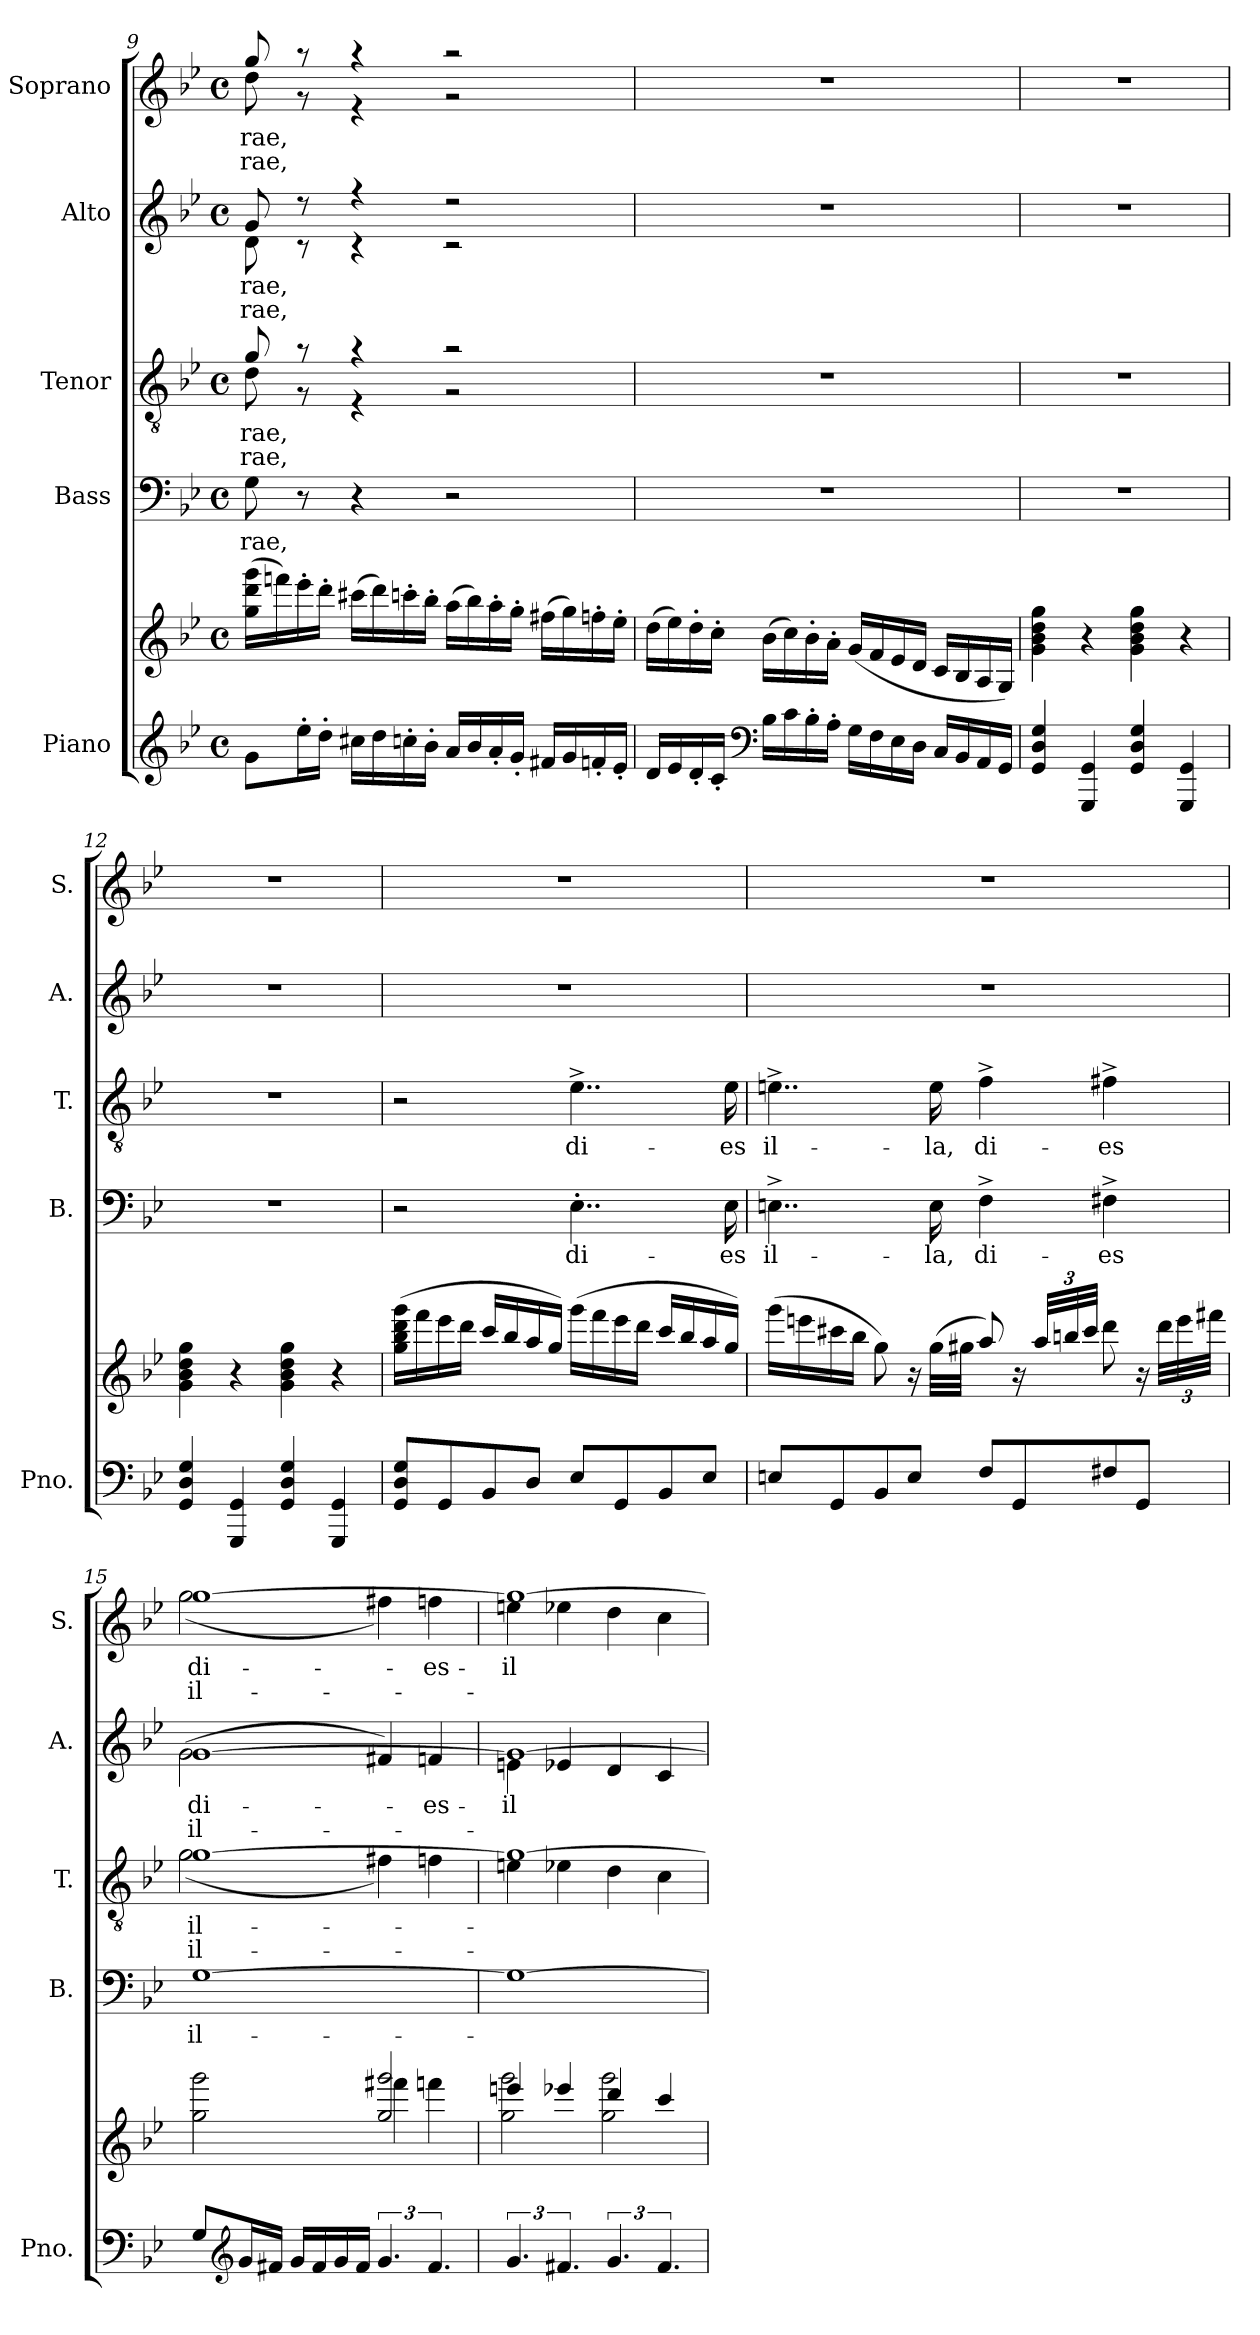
**kern	**kern	**kern	**text	**kern	**text	**text	**kern	**text	**text	**kern	**text	**text
*part5	*part5	*part4	*part4	*part3	*part3	*part3	*part2	*part2	*part2	*part1	*part1	*part1
*staff6	*staff5	*staff4	*staff4	*staff3	*staff3	*staff3	*staff2	*staff2	*staff2	*staff1	*staff1	*staff1
*I"Piano	*	*I"Bass	*	*I"Tenor	*	*	*I"Alto	*	*	*I"Soprano	*	*
*I'Pno.	*	*I'B.	*	*I'T.	*	*	*I'A.	*	*	*I'S.	*	*
*clefG2	*clefG2	*clefF4	*	*clefGv2	*	*	*clefG2	*	*	*clefG2	*	*
*	*	*	*	*ITrd7c12	*	*	*	*	*	*	*	*
*k[b-e-]	*k[b-e-]	*k[b-e-]	*	*k[b-e-]	*	*	*k[b-e-]	*	*	*k[b-e-]	*	*
*B-:	*B-:	*B-:	*	*B-:	*	*	*B-:	*	*	*B-:	*	*
*M4/4	*M4/4	*M4/4	*	*M4/4	*	*	*M4/4	*	*	*M4/4	*	*
*met(c)	*met(c)	*met(c)	*	*met(c)	*	*	*met(c)	*	*	*met(c)	*	*
=9	=9	=9	=9	=9	=9	=9	=9	=9	=9	=9	=9	=9
!	!	!	!LO:LY:b	!	!	!LO:LY:b	!	!	!	!	!	!
*	*	*	*	*^	*	*	*	*	*	*	*	*
!	!	!	!	!	!	!LO:LY:b	!	!	!	!LO:LY:b	!	!	!
*	*	*	*	*	*	*	*	*^	*	*	*	*	*
!	!	!	!	!	!	!	!	!	!	!LO:LY:b	!	!	!	!LO:LY:b
*	*	*	*	*	*	*	*	*	*	*	*	*^	*	*
!	!	!	!	!	!	!	!	!	!	!	!	!	!	!LO:LY:b	!
8g\L	(>16gg\ 16ddd\ 16ggg\LL	8G\	-rae,	8G/	8D\	-rae,	-rae,	8g/	8d\	-rae,	-rae,	8gg/	8dd\	-rae,	-rae,
.	16fffn\)	.	.	.	.	.	.	.	.	.	.	.	.	.	.
16ee-'\L	16eee-'\	8r	.	8r	8r	.	.	8r	8r	.	.	8r	8r	.	.
16dd'\JJ	16ddd'\JJ	.	.	.	.	.	.	.	.	.	.	.	.	.	.
16cc#X\LL	(>16ccc#X\LL	4r	.	4r	4r	.	.	4r	4r	.	.	4r	4r	.	.
16dd\	16ddd\)	.	.	.	.	.	.	.	.	.	.	.	.	.	.
16ccn'\	16cccn'\	.	.	.	.	.	.	.	.	.	.	.	.	.	.
16b-'\JJ	16bb-'\JJ	.	.	.	.	.	.	.	.	.	.	.	.	.	.
16a/LL	(>16aa\LL	2r	.	2r	2r	.	.	2r	2r	.	.	2r	2r	.	.
16b-/	16bb-\)	.	.	.	.	.	.	.	.	.	.	.	.	.	.
16a'/	16aa'\	.	.	.	.	.	.	.	.	.	.	.	.	.	.
16g'/JJ	16gg'\JJ	.	.	.	.	.	.	.	.	.	.	.	.	.	.
16f#X/LL	(>16ff#X\LL	.	.	.	.	.	.	.	.	.	.	.	.	.	.
16g/	16gg\)	.	.	.	.	.	.	.	.	.	.	.	.	.	.
16fn'/	16ffn'\	.	.	.	.	.	.	.	.	.	.	.	.	.	.
16e-'/JJ	16ee-'\JJ	.	.	.	.	.	.	.	.	.	.	.	.	.	.
*	*	*	*	*v	*v	*	*	*	*	*	*	*v	*v	*	*
*	*	*	*	*	*	*	*v	*v	*	*	*	*	*
=10	=10	=10	=10	=10	=10	=10	=10	=10	=10	=10	=10	=10
16d/LL	(>16dd\LL	1r	.	1r	.	.	1r	.	.	1r	.	.
16e-/	16ee-\)	.	.	.	.	.	.	.	.	.	.	.
16d'/	16dd'\	.	.	.	.	.	.	.	.	.	.	.
16c'/JJ	16cc'\JJ	.	.	.	.	.	.	.	.	.	.	.
*clefF4	*	*	*	*	*	*	*	*	*	*	*	*
16B-\LL	(>16b-\LL	.	.	.	.	.	.	.	.	.	.	.
16c\	16cc\)	.	.	.	.	.	.	.	.	.	.	.
16B-'\	16b-'\	.	.	.	.	.	.	.	.	.	.	.
16A'\JJ	16a'\JJ	.	.	.	.	.	.	.	.	.	.	.
16G\LL	(<16g/LL	.	.	.	.	.	.	.	.	.	.	.
16F\	16f/	.	.	.	.	.	.	.	.	.	.	.
16E-\	16e-/	.	.	.	.	.	.	.	.	.	.	.
16D\JJ	16d/JJ	.	.	.	.	.	.	.	.	.	.	.
16C/LL	16c/LL	.	.	.	.	.	.	.	.	.	.	.
16BB-/	16B-/	.	.	.	.	.	.	.	.	.	.	.
16AA/	16A/	.	.	.	.	.	.	.	.	.	.	.
16GG/JJ	16G/JJ)	.	.	.	.	.	.	.	.	.	.	.
!!LO:LB:g=z
=11	=11	=11	=11	=11	=11	=11	=11	=11	=11	=11	=11	=11
4GG/ 4D/ 4G/	4g\ 4b-\ 4dd\ 4gg\	1r	.	1r	.	.	1r	.	.	1r	.	.
4GGG/ 4GG/	4r	.	.	.	.	.	.	.	.	.	.	.
4GG/ 4D/ 4G/	4g\ 4b-\ 4dd\ 4gg\	.	.	.	.	.	.	.	.	.	.	.
4GGG/ 4GG/	4r	.	.	.	.	.	.	.	.	.	.	.
!!LO:PB:g=z
=12	=12	=12	=12	=12	=12	=12	=12	=12	=12	=12	=12	=12
4GG/ 4D/ 4G/	4g\ 4b-\ 4dd\ 4gg\	1r	.	1r	.	.	1r	.	.	1r	.	.
4GGG/ 4GG/	4r	.	.	.	.	.	.	.	.	.	.	.
4GG/ 4D/ 4G/	4g\ 4b-\ 4dd\ 4gg\	.	.	.	.	.	.	.	.	.	.	.
4GGG/ 4GG/	4r	.	.	.	.	.	.	.	.	.	.	.
=13	=13	=13	=13	=13	=13	=13	=13	=13	=13	=13	=13	=13
8GG/ 8D/ 8G/L	(>16gg\ 16bb-\ 16ddd\ 16ggg\LL	2r	.	2r	.	.	1r	.	.	1r	.	.
.	16fff\	.	.	.	.	.	.	.	.	.	.	.
8GG/	16eee-\	.	.	.	.	.	.	.	.	.	.	.
.	16ddd\JJ	.	.	.	.	.	.	.	.	.	.	.
8BB-/	16ccc/LL	.	.	.	.	.	.	.	.	.	.	.
.	16bb-/	.	.	.	.	.	.	.	.	.	.	.
8D/J	16aa/	.	.	.	.	.	.	.	.	.	.	.
.	16gg/JJ)	.	.	.	.	.	.	.	.	.	.	.
!	!	!	!LO:LY:b	!	!LO:LY:b	!	!	!	!	!	!	!
8E-/L	(>16ggg\LL	4..E-'\	di-	4..E-^\	di-	.	.	.	.	.	.	.
.	16fff\	.	.	.	.	.	.	.	.	.	.	.
8GG/	16eee-\	.	.	.	.	.	.	.	.	.	.	.
.	16ddd\JJ	.	.	.	.	.	.	.	.	.	.	.
8BB-/	16ccc/LL	.	.	.	.	.	.	.	.	.	.	.
.	16bb-/	.	.	.	.	.	.	.	.	.	.	.
8E-/J	16aa/	.	.	.	.	.	.	.	.	.	.	.
!	!	!	!LO:LY:b	!	!LO:LY:b	!	!	!	!	!	!	!
.	16gg/JJ)	16E-\	-es	16E-\	-es	.	.	.	.	.	.	.
=14	=14	=14	=14	=14	=14	=14	=14	=14	=14	=14	=14	=14
!	!	!	!LO:LY:b	!	!LO:LY:b	!	!	!	!	!	!	!
8En/L	(>16ggg\LL	4..En^\	il-	4..En^\	il-	.	1r	.	.	1r	.	.
.	16eeen\	.	.	.	.	.	.	.	.	.	.	.
8GG/	16ccc#X\	.	.	.	.	.	.	.	.	.	.	.
.	16bb-\JJ	.	.	.	.	.	.	.	.	.	.	.
8BB-/	8gg\)	.	.	.	.	.	.	.	.	.	.	.
8E/J	16r	.	.	.	.	.	.	.	.	.	.	.
!	!	!	!LO:LY:b	!	!LO:LY:b	!	!	!	!	!	!	!
.	(>32gg\LLL	16E\	-la,	16E\	-la,	.	.	.	.	.	.	.
.	32gg#X\JJJ	.	.	.	.	.	.	.	.	.	.	.
!	!	!	!LO:LY:b	!	!LO:LY:b	!	!	!	!	!	!	!
8F/L	8aa/)	4F^\	di-	4F^\	di-	.	.	.	.	.	.	.
8GG/	16r	.	.	.	.	.	.	.	.	.	.	.
*	*Xbrackettup	*	*	*	*	*	*	*	*	*	*	*
.	48aa/LLL	.	.	.	.	.	.	.	.	.	.	.
.	48bbn/	.	.	.	.	.	.	.	.	.	.	.
.	48ccc#/JJJ	.	.	.	.	.	.	.	.	.	.	.
!	!	!	!LO:LY:b	!	!LO:LY:b	!	!	!	!	!	!	!
8F#X/	8ddd\	4F#X^\	-es	4F#X^\	-es	.	.	.	.	.	.	.
8GG/J	16r	.	.	.	.	.	.	.	.	.	.	.
.	48ddd\LLL	.	.	.	.	.	.	.	.	.	.	.
.	48eee\	.	.	.	.	.	.	.	.	.	.	.
.	48fff#X\JJJ	.	.	.	.	.	.	.	.	.	.	.
!!LO:PB:g=z
=15	=15	=15	=15	=15	=15	=15	=15	=15	=15	=15	=15	=15
*	*^	*	*	*	*	*	*	*	*	*	*	*
!	!	!	!	!LO:LY:b	!	!	!LO:LY:b	!	!	!	!	!	!
*	*	*	*	*	*^	*	*	*	*	*	*	*	*
!	!	!	!	!	!	!	!LO:LY:b	!	!	!	!LO:LY:b	!	!	!
*	*	*	*	*	*	*	*	*	*^	*	*	*	*	*
!	!	!	!	!	!	!	!	!	!	!	!LO:LY:b	!	!	!	!LO:LY:b
*	*	*	*	*	*	*	*	*	*	*	*	*	*^	*	*
!	!	!	!	!	!	!	!	!	!	!	!	!	!	!	!LO:LY:b	!
8G/L	2gg\ 2ggg\	2ryy	[1G	il-	[1G	(<2G\	il-	il-	[1g	(>2g\	di-	il-	[1gg	(<2gg\	di-	il-
*clefG2	*	*	*	*	*	*	*	*	*	*	*	*	*	*	*	*
16g/L	.	.	.	.	.	.	.	.	.	.	.	.	.	.	.	.
16f#X/JJ	.	.	.	.	.	.	.	.	.	.	.	.	.	.	.	.
16g/LL	.	.	.	.	.	.	.	.	.	.	.	.	.	.	.	.
16f#/	.	.	.	.	.	.	.	.	.	.	.	.	.	.	.	.
16g/	.	.	.	.	.	.	.	.	.	.	.	.	.	.	.	.
16f#/JJ	.	.	.	.	.	.	.	.	.	.	.	.	.	.	.	.
6.g/	2gg/ 2ggg/	4fff#X\	.	.	.	4F#X\)	.	.	.	4f#X/)	.	.	.	4ff#X\)	.	.
!	!	!	!	!	!	!	!	!	!	!	!LO:LY:b	!	!	!	!LO:LY:b	!
6.f#/	.	4fffn\	.	.	.	4Fn\	.	.	.	4fn/	-es	.	.	4ffn\	-es	.
=16	=16	=16	=16	=16	=16	=16	=16	=16	=16	=16	=16	=16	=16	=16	=16	=16
!	!	!	!	!	!	!	!	!	!	!	!LO:LY:b	!	!	!	!LO:LY:b	!
6.g/	4eeen/	2gg\ 2ggg\	1G_	.	1G_	4En\	.	.	1g_	4en\	il-	.	1gg_	4een\	il-	.
6.f#X/	4eee-X/	.	.	.	.	4E-X\	.	.	.	4e-X/	.	.	.	4ee-X\	.	.
6.g/	4ddd/	2gg\ 2ggg\	.	.	.	4D\	.	.	.	4d/	.	.	.	4dd\	.	.
6.f#/	4ccc/	.	.	.	.	4C\	.	.	.	4c/	.	.	.	4cc\	.	.
*	*	*	*	*	*v	*v	*	*	*	*	*	*	*v	*v	*	*
*	*v	*v	*	*	*	*	*	*v	*v	*	*	*	*	*
=	=	=	=	=	=	=	=	=	=	=	=	=
*-	*-	*-	*-	*-	*-	*-	*-	*-	*-	*-	*-	*-
